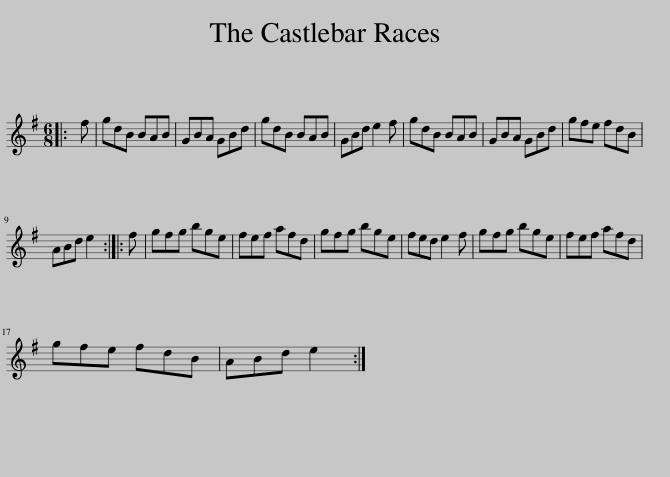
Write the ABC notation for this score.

X:1
L:1/8
M:6/8
I:linebreak $
K:G
V:1 treble
V:1
|: f | gdB BAB | GBA GBd | gdB BAB | GBd e2 f | %5
 gdB BAB | GBA GBd | gfe fdB |$ ABd e2 :: f | %10
 gfg bge | fef afd | gfg bge | fed e2 f | gfg bge | %15
 fef afd |$ gfe fdB | ABd e2 :| %18
